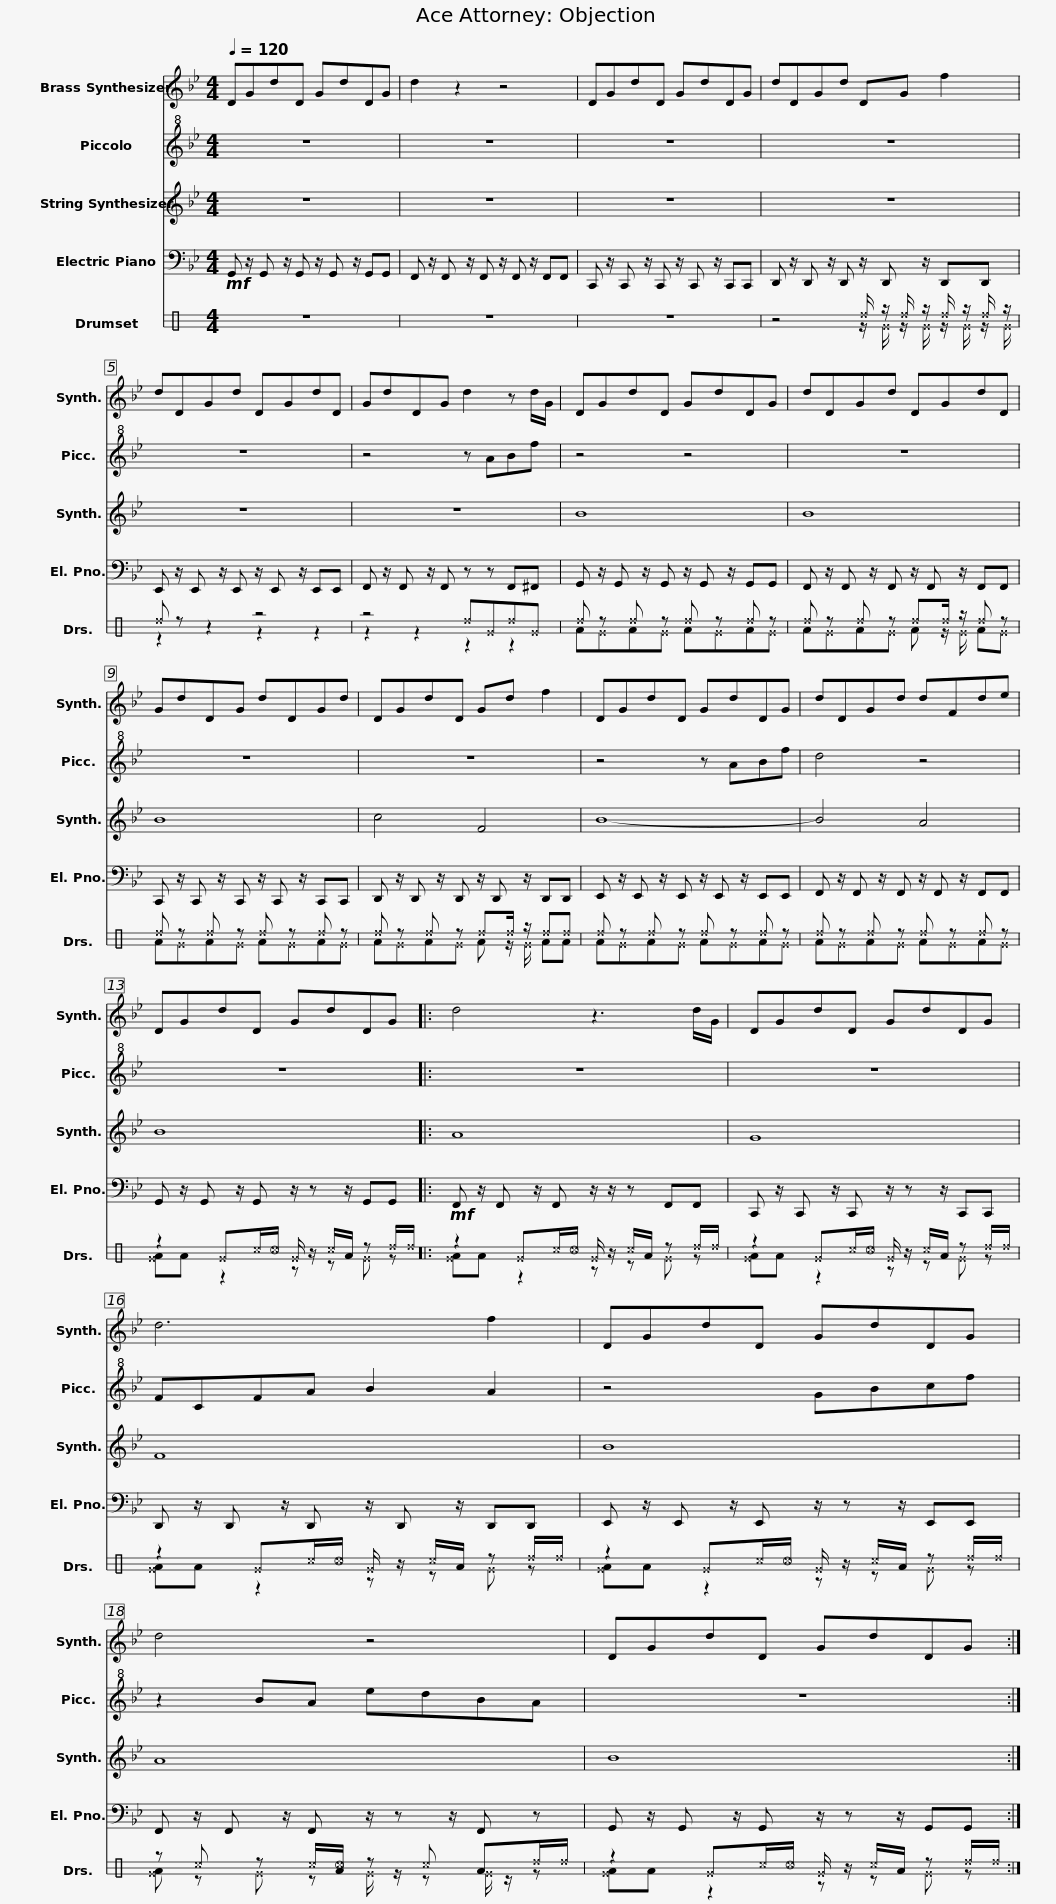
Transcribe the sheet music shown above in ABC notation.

X:1
%%score 1 2 3 4 ( 5 6 )
L:1/8
Q:1/4=120
M:4/4
I:linebreak $
K:Bb
V:1 treble
V:2 treble+8
V:3 treble
V:4 bass
V:5 perc stafflines=3
K:none
V:6 perc stafflines="3 "
K:none
V:1
 DGdD GdDG | d2 z2 z4 |$ DGdD GdDG | dDGd DG f2 |$ dDGd DGdD | %5
 GdDG d2 z d/G/ | DGdD GdDG |$ dDGd DGdD | GdDG dDGd | DGdD Gd f2 |$ %10
 DGdD GdDG | dDGd dFde | DGdD GdDG |:$ d4 z3 d/G/ | DGdD GdDG |$ %15
 d6 f2 | DGdD GdDG |$ d4 z4 | DGdD GdDG :| %19
V:2
 z8 | z8 |$ z8 | z8 |$ z8 | %5
 z4 z ABf | z4 z4 |$ z8 | z8 | z8 |$ %10
 z4 z ABf | d4 z4 | z8 |:$ z8 | z8 |$ %15
 FCFA B2 A2 | z4 GBcf |$ z2 BA edBA | z8 :| %19
V:3
 z8 | z8 |$ z8 | z8 |$ z8 | %5
 z8 | B8 |$ B8 | B8 | c4 F4 |$ %10
 B8- | B4 A4 | B8 |:$ A8 | G8 |$ %15
 F8 | B8 |$ A8 | B8 :| %19
V:4
!mf! G,, z/ G,, z/ G,, z/ G,, z/ G,,G,, | F,, z/ F,, z/ F,, z/ F,, z/ F,,F,, |$ C,, z/ C,, z/ C,, z/ C,, z/ C,,C,, | D,, z/ D,, z/ D,, z/ D,, z/ D,,D,, |$ E,, z/ E,, z/ E,, z/ E,, z/ E,,E,, | %5
 F,, z/ F,, z/ F,, z z F,,^F,, | G,, z/ G,, z/ G,, z/ G,, z/ G,,G,, |$ F,, z/ F,, z/ F,, z/ F,, z/ F,,F,, | C,, z/ C,, z/ C,, z/ C,, z/ C,,C,, | D,, z/ D,, z/ D,, z/ D,, z/ D,,D,, |$ %10
 E,, z/ E,, z/ E,, z/ E,, z/ E,,E,, | F,, z/ F,, z/ F,, z/ F,, z/ F,,F,, | G,, z/ G,, z/ G,, z/ z z/ G,,G,, |:$ F,, z/ F,, z/ F,, z/ z/ z F,,F,, | C,, z/ C,, z/ C,, z/ z z/ C,,C,, |$ %15
 D,, z/ D,, z/ D,, z/ D,, z/ D,,D,, | E,, z/ E,, z/ E,, z/ z z/ E,,E,, |$ F,, z/ F,, z/ F,, z/ z z/ F,, z | G,, z/ G,, z/ G,, z/ z z/ G,,G,, :| %19
V:5
[K:C] z8 | z8 |$ z8 | z4 ^d/ z/ ^d/ z/ ^d/ z/ ^d/ z/ |$ ^d z z2 z4 | %5
 z4 ^d^G^d^G | ^d z ^d z ^d z ^d z |$ ^d z ^d z ^d^d/ z/ ^d z | ^d z ^d z ^d z ^d z | ^d z ^d z ^d^d/ z/ ^d^d |$ %10
 ^d z ^d z ^d z ^d z | ^d z ^d z ^d z ^d z | z2 ^G^c/_c/ ^G/ z/ ^c/A/ z ^d/^d/ |:$!mf! z2 ^G^c/_c/ ^G/ z/ ^c/A/ z ^d/^d/ | z2 ^G^c/_c/ ^G/ z/ ^c/A/ z ^d/^d/ |$ %15
 z2 ^G^c/_c/ ^G/ z/ ^c/A/ z ^d/^d/ | z2 ^G^c/_c/ ^G/ z/ ^c/A/ z ^d/^d/ |$ z ^c z ^c/[A_c]/ z ^c A^d/^d/ | z2 ^G^c/_c/ ^G/ z/ ^c/A/ z ^d/^d/ :| %19
V:6
[K:C] x8 | x8 |$ x8 | z4 z/ ^G/ z/ ^G/ z/ ^G/ z/ ^G/ |$ z2 z2 z2 z2 | %5
 z2 z2 z2 z2 | A^GA^G A^GA^G |$ A^GA^G A z/ ^G/ A^G | A^GA^G A^GA^G | A^GA^G A z/ ^G/ AA |$ %10
 A^GA^G A^GA^G | A^GA^G A^GA^G | [^GA]A z2 z z ^G z |:$ [^GA]A z2 z z ^G z | [^GA]A z2 z z ^G z |$ %15
 [^GA]A z2 z z ^G z | [^GA]A z2 z z ^G z |$ [^GA] z ^G z ^G/ z/ z ^G/ z/ z | [^GA]A z2 z z ^G z :| %19
